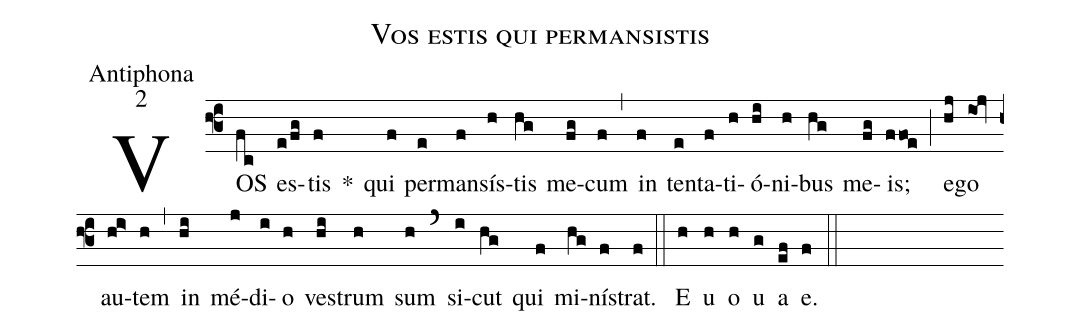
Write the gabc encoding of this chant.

name:Vos estis qui permansistis;
office-part:Antiphona;
mode:2;
%%
(f3) VOS(fc) es(e/fg)tis(f) <sp>*</sp>() qui(f) per(e)man(f)sís(h)tis(hg) me(fg)cum(f) (,) in(f) ten(e)ta(f)ti(h)ó(hi)ni(h)bus(hg) me(fg)is;(ffoe) (;) e(hj)go(ioj) au(hi>)tem(h) (,) in(hi) mé(j)di(i)o(h) ves(hi)trum(h) sum(h) (`) si(i)cut(hg) qui(f) mi(hg)ní(f)strat.(f) (::)
<eu>E(h) u(h) o(h) u(g) a(ef) e.(f) </eu>(::)
